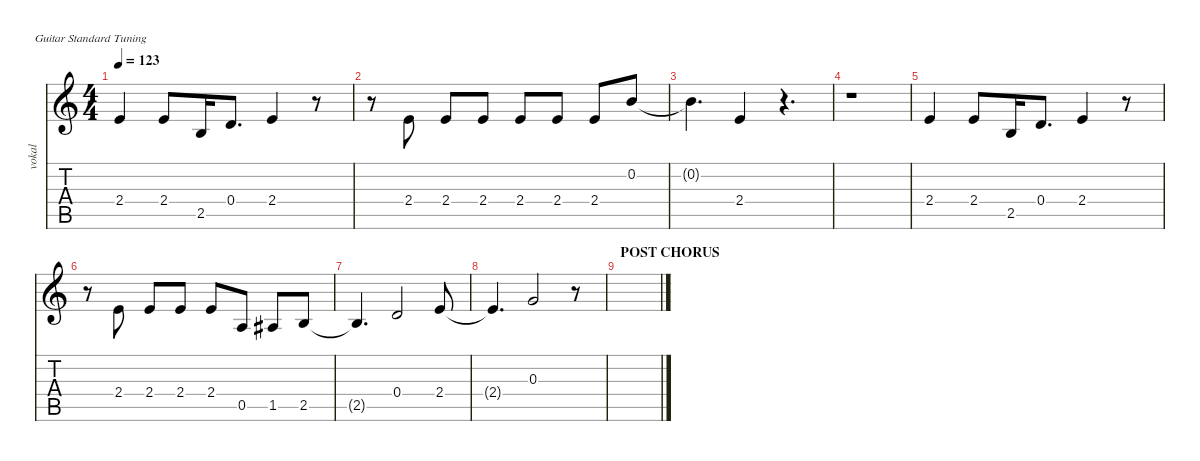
\defaultSystemsLayout 4
\hideDynamics
\bracketExtendMode nobrackets
\otherSystemsTrackNameOrientation horizontal
\track ("Vocal" "vokal") {instrument acousticguitarsteel}
\staff {score tabs}
\tuning (E4 B3 G3 D3 A2 E2)
\ts (4 4)
\tempo 123
\clef g2
\ks c
2.4.4{dy mf beam Up} 2.4.8{beam Up} 2.5.16{beam Up} 0.4.8{d beam Up} 2.4.4{beam Up} r.8{beam Up} |
r.8{beam Down} 2.4.8{beam Up} 2.4.8{beam Up} 2.4.8{beam Up} 2.4.8{beam Up} 2.4.8{beam Up} 2.4.8{beam Up} 0.2.8{beam Up} |
0.2{t}.4{d beam Down} 2.4.4{beam Up} r.4{d beam Up} |
r.1{beam Down} |
2.4.4{beam Up} 2.4.8{beam Up} 2.5.16{beam Up} 0.4.8{d beam Up} 2.4.4{beam Up} r.8{beam Up} |
r.8{beam Down} 2.4.8{beam Up} 2.4.8{beam Up} 2.4.8{beam Up} 2.4.8{beam Up} 0.5.8{beam Up} 1.5{acc #}.8{beam Up} 2.5.8{beam Up} |
2.5{t}.4{d beam Up} 0.4.2{beam Up} 2.4.8{beam Up} |
2.4{t}.4{d beam Up} 0.3.2{beam Up} r.8{beam Up} |
\section ("" "POST CHORUS")
